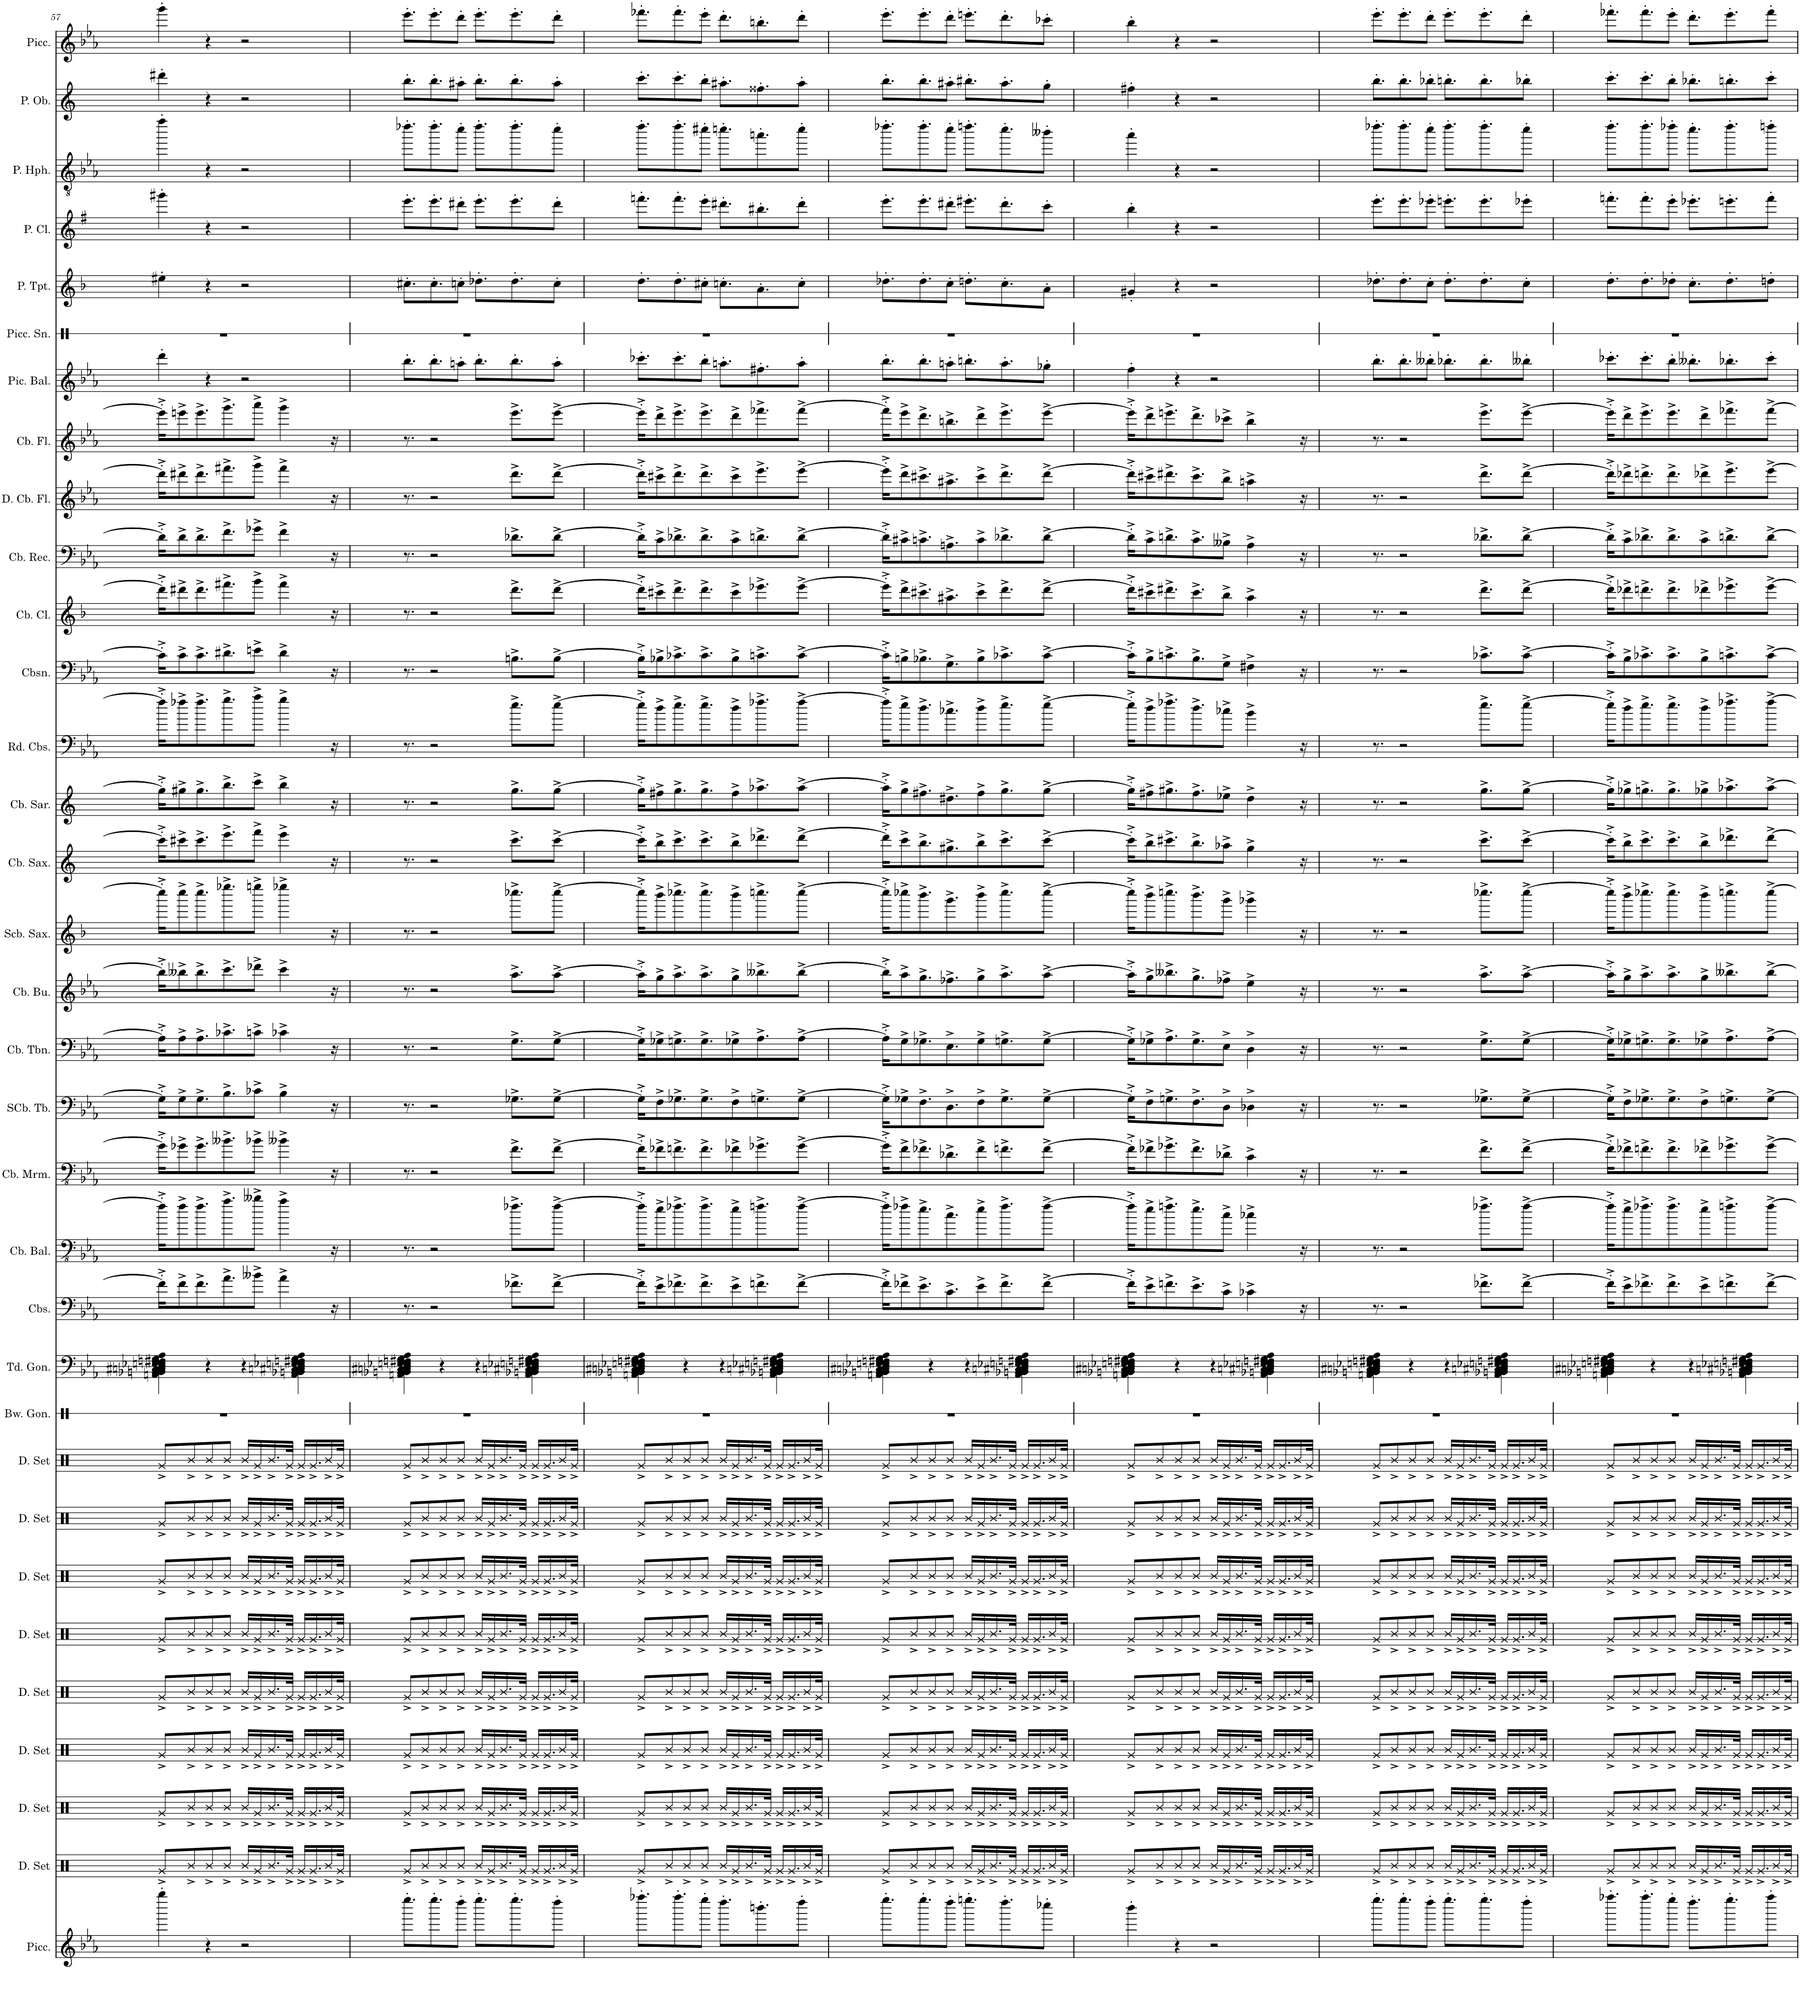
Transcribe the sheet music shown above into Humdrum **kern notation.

**kern	**kern	**kern	**kern	**kern	**kern	**kern	**kern	**kern	**kern	**kern	**kern	**kern	**kern	**kern	**kern	**kern	**kern	**kern	**kern	**kern	**kern	**kern	**kern	**kern	**kern	**kern	**kern	**kern	**kern	**kern	**kern	**kern
*part33	*part32	*part31	*part30	*part29	*part28	*part27	*part26	*part25	*part24	*part23	*part22	*part21	*part20	*part19	*part18	*part17	*part16	*part15	*part14	*part13	*part12	*part11	*part10	*part9	*part8	*part7	*part6	*part5	*part4	*part3	*part2	*part1
*staff33	*staff32	*staff31	*staff30	*staff29	*staff28	*staff27	*staff26	*staff25	*staff24	*staff23	*staff22	*staff21	*staff20	*staff19	*staff18	*staff17	*staff16	*staff15	*staff14	*staff13	*staff12	*staff11	*staff10	*staff9	*staff8	*staff7	*staff6	*staff5	*staff4	*staff3	*staff2	*staff1
*I"Piccolo	*I"Drumset	*I"Drumset	*I"Drumset	*I"Drumset	*I"Drumset	*I"Drumset	*I"Drumset	*I"Drumset	*I"Bowl Gongs	*I"Tuned Gongs	*I"Contrabasses	*I"Contrabass Balalaika	*I"Contrabass Marimba	*I"Sub-Contrabass Tuba	*I"Contrabass Trombone	*I"Contrabass Bugle	*I"Subcontrabass Saxophone	*I"Contrabass Saxophone	*I"Contrabass Sarrusophone	*I"Reed Contrabass	*I"Contrabassoon	*I"Contrabass Clarinet	*I"Contrabass Recorder	*I"Double Contrabass Flute	*I"Contrabass Flute	*I"Piccolo Balalaika	*I"Piccolo Snare	*I"Piccolo Trumpet	*I"Piccolo Clarinet	*I"Piccolo Heckelphone	*I"Piccolo Oboe	*I"Piccolo
*I'Picc.	*I'D. Set	*I'D. Set	*I'D. Set	*I'D. Set	*I'D. Set	*I'D. Set	*I'D. Set	*I'D. Set	*I'Bw. Gon.	*I'Td. Gon.	*I'Cbs.	*I'Cb. Bal.	*I'Cb. Mrm.	*I'SCb. Tb.	*I'Cb. Tbn.	*I'Cb. Bu.	*I'Scb. Sax.	*I'Cb. Sax.	*I'Cb. Sar.	*I'Rd. Cbs.	*I'Cbsn.	*I'Cb. Cl.	*I'Cb. Rec.	*I'D. Cb. Fl.	*I'Cb. Fl.	*I'Pic. Bal.	*I'Picc. Sn.	*I'P. Tpt.	*I'P. Cl.	*I'P. Hph.	*I'P. Ob.	*I'Picc.
!!LO:PB:g=z
*clefG2	*clefX	*clefX	*clefX	*clefX	*clefX	*clefX	*clefX	*clefX	*clefX	*clefF4	*clefF4	*clefFv4	*clefFv4	*clefF4	*clefF4	*clefG2	*clefG2	*clefG2	*clefG2	*clefF4	*clefF4	*clefG2	*clefF4	*clefG2	*clefG2	*clefG2	*clefX	*clefG2	*clefG2	*clefGv2	*clefG2	*clefG2
*Trd-7c-12	*	*	*	*	*	*	*	*	*	*	*Trd7c12	*	*	*	*	*Trd14c24	*Trd22c38	*Trd19c33	*Trd19c33	*Trd7c12	*Trd7c12	*Trd15c26	*	*Trd21c36	*Trd14c24	*	*	*Trd-6c-10	*Trd-5c-8	*	*Trd-2c-3	*Trd-7c-12
*k[b-e-a-]	*k[]	*k[]	*k[]	*k[]	*k[]	*k[]	*k[]	*k[]	*k[]	*k[b-e-a-]	*k[b-e-a-]	*k[b-e-a-]	*k[b-e-a-]	*k[b-e-a-]	*k[b-e-a-]	*k[b-e-a-]	*k[b-]	*k[]	*k[]	*k[b-e-a-]	*k[b-e-a-]	*k[b-]	*k[b-e-a-]	*k[b-e-a-]	*k[b-e-a-]	*k[b-e-a-]	*k[]	*k[b-]	*k[f#]	*k[b-e-a-]	*k[]	*k[b-e-a-]
*M4/4	*M4/4	*M4/4	*M4/4	*M4/4	*M4/4	*M4/4	*M4/4	*M4/4	*M4/4	*M4/4	*M4/4	*M4/4	*M4/4	*M4/4	*M4/4	*M4/4	*M4/4	*M4/4	*M4/4	*M4/4	*M4/4	*M4/4	*M4/4	*M4/4	*M4/4	*M4/4	*M4/4	*M4/4	*M4/4	*M4/4	*M4/4	*M4/4
=57	=57	=57	=57	=57	=57	=57	=57	=57	=57	=57	=57	=57	=57	=57	=57	=57	=57	=57	=57	=57	=57	=57	=57	=57	=57	=57	=57	=57	=57	=57	=57	=57
4gggg'\	8Rg^/L	8Rg^/L	8Rg^/L	8Rg^/L	8Rg^/L	8Rg^/L	8Rg^/L	8Rg^/L	1r	4AAn\ 4BB-X\ 4BBn\ 4Cn\ 4C#X\ 4D\ 4E-X\ 4En\ 4Fn\ 4F#X\ 4G\ 4A-\	16f'^\KL]	16f'^\KL]	16G-'^\KL]	16G'^\KL]	16A-'^\KL]	16bb--'^\KL]	16cccc'^\KL]	16ccc#'^\KL]	16gg#'^\KL]	16ff-'^\KL]	16c'^\KL]	16ddd#'^\KL]	16d'^\KL]	16ddd#'^\KL]	16eee'^\KL]	4ddd'\	1r	4ee#X'\	4ggg#X'\	4fff'\	4ddd#X'\	4ggg'\
.	.	.	.	.	.	.	.	.	.	.	8f^\	8f^\	8G-X^\	8G^\	8A-^\	8bb--X^\	8cccc^\	8ccc#X^\	8gg#X^\	8ff-X^\	8c^\	8ddd#X^\	8d^\	8ddd#X^\	8eeen^\	.	.	.	.	.	.	.
.	8R^/	8R^/	8R^/	8R^/	8R^/	8R^/	8R^/	8R^/	.	.	.	.	.	.	.	.	.	.	.	.	.	.	.	.	.	.	.	.	.	.	.	.
.	.	.	.	.	.	.	.	.	.	.	8.f^\	8.f^\	8.G-^\	8.G^\	8.A-^\	8.bb--^\	8.cccc^\	8.ccc#^\	8.gg#^\	8.ff-^\	8.c^\	8.ddd#^\	8.d^\	8.ddd#^\	8.eee^\	.	.	.	.	.	.	.
4r	8R^/	8R^/	8R^/	8R^/	8R^/	8R^/	8R^/	8R^/	.	4r	.	.	.	.	.	.	.	.	.	.	.	.	.	.	.	4r	.	4r	4r	4r	4r	4r
.	8R^/J	8R^/J	8R^/J	8R^/J	8R^/J	8R^/J	8R^/J	8R^/J	.	.	8.a-^\	8.a-^\	8.B--X^\	8.B-^\	8.c-X^\	8.ccc^\	8.eeee-X^\	8.eee^\	8.bb^\	8.gg^\	8.d#X^\	8.fff#X^\	8.f^\	8.fff#X^\	8.ggg^\	.	.	.	.	.	.	.
2r	16R^/LL	16R^/LL	16R^/LL	16R^/LL	16R^/LL	16R^/LL	16R^/LL	16R^/LL	.	4r	.	.	.	.	.	.	.	.	.	.	.	.	.	.	.	2r	.	2r	2r	2r	2r	2r
.	16Rg^/	16Rg^/	16Rg^/	16Rg^/	16Rg^/	16Rg^/	16Rg^/	16Rg^/	.	.	8b--X^\J	8b--X^\J	8B-X^\J	8c-X^\J	8cn^\J	8ddd-X^\J	8eeeen^\J	8fff^\J	8ccc^\J	8aa-^\J	8en^\J	8ggg^\J	8g-X^\J	8ggg^\J	8aaa-^\J	.	.	.	.	.	.	.
.	16.R^/	16.R^/	16.R^/	16.R^/	16.R^/	16.R^/	16.R^/	16.R^/	.	.	.	.	.	.	.	.	.	.	.	.	.	.	.	.	.	.	.	.	.	.	.	.
.	.	.	.	.	.	.	.	.	.	.	4a-^\	4a-^\	4B--X^\	4B-^\	4c-X^\	4ccc^\	4eeee-X^\	4eee^\	4bb^\	4gg^\	4d#^\	4fff#^\	4f^\	4fff#^\	4ggg^\	.	.	.	.	.	.	.
.	32Rg^/JJk	32Rg^/JJk	32Rg^/JJk	32Rg^/JJk	32Rg^/JJk	32Rg^/JJk	32Rg^/JJk	32Rg^/JJk	.	.	.	.	.	.	.	.	.	.	.	.	.	.	.	.	.	.	.	.	.	.	.	.
.	16Rg^/LL	16Rg^/LL	16Rg^/LL	16Rg^/LL	16Rg^/LL	16Rg^/LL	16Rg^/LL	16Rg^/LL	.	4AA\ 4BB-X\ 4BBn\ 4Cn\ 4C#X\ 4D\ 4E-X\ 4En\ 4Fn\ 4F#X\ 4G\ 4A-\	.	.	.	.	.	.	.	.	.	.	.	.	.	.	.	.	.	.	.	.	.	.
.	16.Rg^/	16.Rg^/	16.Rg^/	16.Rg^/	16.Rg^/	16.Rg^/	16.Rg^/	16.Rg^/	.	.	.	.	.	.	.	.	.	.	.	.	.	.	.	.	.	.	.	.	.	.	.	.
.	16R^/	16R^/	16R^/	16R^/	16R^/	16R^/	16R^/	16R^/	.	.	.	.	.	.	.	.	.	.	.	.	.	.	.	.	.	.	.	.	.	.	.	.
.	.	.	.	.	.	.	.	.	.	.	16r	16r	16r	16r	16r	16r	16r	16r	16r	16r	16r	16r	16r	16r	16r	.	.	.	.	.	.	.
.	32Rg^/JJk	32Rg^/JJk	32Rg^/JJk	32Rg^/JJk	32Rg^/JJk	32Rg^/JJk	32Rg^/JJk	32Rg^/JJk	.	.	.	.	.	.	.	.	.	.	.	.	.	.	.	.	.	.	.	.	.	.	.	.
=58	=58	=58	=58	=58	=58	=58	=58	=58	=58	=58	=58	=58	=58	=58	=58	=58	=58	=58	=58	=58	=58	=58	=58	=58	=58	=58	=58	=58	=58	=58	=58	=58
8.eeee-'\L	8Rg^/L	8Rg^/L	8Rg^/L	8Rg^/L	8Rg^/L	8Rg^/L	8Rg^/L	8Rg^/L	1r	4AAn\ 4BB-X\ 4BBn\ 4Cn\ 4C#X\ 4D\ 4E-X\ 4En\ 4Fn\ 4F#X\ 4G\ 4A-\	8.r	8.r	8.r	8.r	8.r	8.r	8.r	8.r	8.r	8.r	8.r	8.r	8.r	8.r	8.r	8.bb-'\L	1r	8.cc#X'\L	8.eee'\L	8.ddd-X'\L	8.bb'\L	8.eee-'\L
.	8R^/	8R^/	8R^/	8R^/	8R^/	8R^/	8R^/	8R^/	.	.	.	.	.	.	.	.	.	.	.	.	.	.	.	.	.	.	.	.	.	.	.	.
8.eeee-'\	.	.	.	.	.	.	.	.	.	.	2r	2r	2r	2r	2r	2r	2r	2r	2r	2r	2r	2r	2r	2r	2r	8.bb-'\	.	8.cc#'\	8.eee'\	8.ddd-'\	8.bb'\	8.eee-'\
.	8R^/	8R^/	8R^/	8R^/	8R^/	8R^/	8R^/	8R^/	.	4r	.	.	.	.	.	.	.	.	.	.	.	.	.	.	.	.	.	.	.	.	.	.
8dddd'\J	8R^/J	8R^/J	8R^/J	8R^/J	8R^/J	8R^/J	8R^/J	8R^/J	.	.	.	.	.	.	.	.	.	.	.	.	.	.	.	.	.	8aan'\J	.	8ccn'\J	8ddd#X'\J	8ccc'\J	8aa#X'\J	8ddd'\J
8.eeee-'\L	16R^/LL	16R^/LL	16R^/LL	16R^/LL	16R^/LL	16R^/LL	16R^/LL	16R^/LL	.	4r	.	.	.	.	.	.	.	.	.	.	.	.	.	.	.	8.bb-'\L	.	8.dd-X'\L	8.eee'\L	8.ddd-'\L	8.bb'\L	8.eee-'\L
.	16Rg^/	16Rg^/	16Rg^/	16Rg^/	16Rg^/	16Rg^/	16Rg^/	16Rg^/	.	.	.	.	.	.	.	.	.	.	.	.	.	.	.	.	.	.	.	.	.	.	.	.
.	16.R^/	16.R^/	16.R^/	16.R^/	16.R^/	16.R^/	16.R^/	16.R^/	.	.	.	.	.	.	.	.	.	.	.	.	.	.	.	.	.	.	.	.	.	.	.	.
8.eeee-'\	.	.	.	.	.	.	.	.	.	.	8.f-X^\L	8.f-X^\L	8.F^\L	8.G-X^\L	8.G^\L	8.aa-^\L	8.cccc-X^\L	8.ccc^\L	8.gg^\L	8.ee-^\L	8.Bn^\L	8.ddd^\L	8.d-X^\L	8.ddd^\L	8.eee-^\L	8.bb-'\	.	8.dd-'\	8.eee'\	8.ddd-'\	8.bb'\	8.eee-'\
.	32Rg^/JJk	32Rg^/JJk	32Rg^/JJk	32Rg^/JJk	32Rg^/JJk	32Rg^/JJk	32Rg^/JJk	32Rg^/JJk	.	.	.	.	.	.	.	.	.	.	.	.	.	.	.	.	.	.	.	.	.	.	.	.
.	16Rg^/LL	16Rg^/LL	16Rg^/LL	16Rg^/LL	16Rg^/LL	16Rg^/LL	16Rg^/LL	16Rg^/LL	.	4AA\ 4BB-X\ 4BBn\ 4Cn\ 4C#X\ 4D\ 4E-X\ 4En\ 4Fn\ 4F#X\ 4G\ 4A-\	.	.	.	.	.	.	.	.	.	.	.	.	.	.	.	.	.	.	.	.	.	.
.	16.Rg^/	16.Rg^/	16.Rg^/	16.Rg^/	16.Rg^/	16.Rg^/	16.Rg^/	16.Rg^/	.	.	.	.	.	.	.	.	.	.	.	.	.	.	.	.	.	.	.	.	.	.	.	.
8dddd'\J	.	.	.	.	.	.	.	.	.	.	[8f-^\J	[8f-^\J	[8F^\J	[8G-^\J	[8G^\J	[8aa-^\J	[8cccc-^\J	[8ccc^\J	[8gg^\J	[8ee-^\J	[8B^\J	[8ddd^\J	[8d-^\J	[8ddd^\J	[8eee-^\J	8aa'\J	.	8cc'\J	8ddd#'\J	8ccc'\J	8aa#'\J	8ddd'\J
.	16R^/	16R^/	16R^/	16R^/	16R^/	16R^/	16R^/	16R^/	.	.	.	.	.	.	.	.	.	.	.	.	.	.	.	.	.	.	.	.	.	.	.	.
.	32Rg^/JJk	32Rg^/JJk	32Rg^/JJk	32Rg^/JJk	32Rg^/JJk	32Rg^/JJk	32Rg^/JJk	32Rg^/JJk	.	.	.	.	.	.	.	.	.	.	.	.	.	.	.	.	.	.	.	.	.	.	.	.
=59	=59	=59	=59	=59	=59	=59	=59	=59	=59	=59	=59	=59	=59	=59	=59	=59	=59	=59	=59	=59	=59	=59	=59	=59	=59	=59	=59	=59	=59	=59	=59	=59
8.ffff-X'\L	8Rg^/L	8Rg^/L	8Rg^/L	8Rg^/L	8Rg^/L	8Rg^/L	8Rg^/L	8Rg^/L	1r	4AAn\ 4BB-X\ 4BBn\ 4Cn\ 4C#X\ 4D\ 4E-X\ 4En\ 4Fn\ 4F#X\ 4G\ 4A-\	16f-'^\KL]	16f-'^\KL]	16F'^\KL]	16G-'^\KL]	16G'^\KL]	16aa-'^\KL]	16cccc-'^\KL]	16ccc'^\KL]	16gg'^\KL]	16ee-'^\KL]	16B'^\KL]	16ddd'^\KL]	16d-'^\KL]	16ddd'^\KL]	16eee-'^\KL]	8.ccc-X'\L	1r	8.dd'\L	8.fffn'\L	8.ddd'\L	8.ccc'\L	8.fff-X'\L
.	.	.	.	.	.	.	.	.	.	.	8e-^\	8e-^\	8F-X^\	8F^\	8G-X^\	8gg^\	8bbb-^\	8bb^\	8ff#X^\	8dd^\	8B-X^\	8ccc#X^\	8c^\	8ccc#X^\	8ddd^\	.	.	.	.	.	.	.
.	8R^/	8R^/	8R^/	8R^/	8R^/	8R^/	8R^/	8R^/	.	.	.	.	.	.	.	.	.	.	.	.	.	.	.	.	.	.	.	.	.	.	.	.
8.ffff-'\	.	.	.	.	.	.	.	.	.	.	8.f-X^\	8.f-X^\	8.Fn^\	8.G-X^\	8.Gn^\	8.aa-^\	8.cccc-X^\	8.ccc^\	8.gg^\	8.ee-^\	8.c-X^\	8.ddd^\	8.d-X^\	8.ddd^\	8.eee-^\	8.ccc-'\	.	8.dd'\	8.fff'\	8.ddd'\	8.ccc'\	8.fff-'\
.	8R^/	8R^/	8R^/	8R^/	8R^/	8R^/	8R^/	8R^/	.	4r	.	.	.	.	.	.	.	.	.	.	.	.	.	.	.	.	.	.	.	.	.	.
8eeee-'\J	8R^/J	8R^/J	8R^/J	8R^/J	8R^/J	8R^/J	8R^/J	8R^/J	.	.	8.f-^\	8.f-^\	8.F^\	8.G-^\	8.G^\	8.aa-^\	8.cccc-^\	8.ccc^\	8.gg^\	8.ee-^\	8.c-^\	8.ddd^\	8.d-^\	8.ddd^\	8.eee-^\	8bb-'\J	.	8cc#X'\J	8eee'\J	8ccc#X'\J	8bb'\J	8eee-'\J
8.dddd'\L	16R^/LL	16R^/LL	16R^/LL	16R^/LL	16R^/LL	16R^/LL	16R^/LL	16R^/LL	.	4r	.	.	.	.	.	.	.	.	.	.	.	.	.	.	.	8.aan'\L	.	8.ccn'\L	8.ddd#X'\L	8.cccn'\L	8.aa#X'\L	8.ddd'\L
.	16Rg^/	16Rg^/	16Rg^/	16Rg^/	16Rg^/	16Rg^/	16Rg^/	16Rg^/	.	.	8e-^\	8e-^\	8F-X^\	8F^\	8G-X^\	8gg^\	8bbb-^\	8bb^\	8ff#^\	8dd^\	8B-^\	8ccc#^\	8c^\	8ccc#^\	8ddd^\	.	.	.	.	.	.	.
.	16.R^/	16.R^/	16.R^/	16.R^/	16.R^/	16.R^/	16.R^/	16.R^/	.	.	.	.	.	.	.	.	.	.	.	.	.	.	.	.	.	.	.	.	.	.	.	.
8.bbbn'\	.	.	.	.	.	.	.	.	.	.	8.fn^\	8.fn^\	8.G-X^\	8.Gn^\	8.A-^\	8.bb--X^\	8.ccccn^\	8.ddd-X^\	8.aa-X^\	8.ff-X^\	8.cn^\	8.eee-X^\	8.dn^\	8.eee-^\	8.fff-X^\	8.ff#X'\	.	8.a'\	8.bb#X'\	8.aan'\	8.ff##X'\	8.bbn'\
.	32Rg^/JJk	32Rg^/JJk	32Rg^/JJk	32Rg^/JJk	32Rg^/JJk	32Rg^/JJk	32Rg^/JJk	32Rg^/JJk	.	.	.	.	.	.	.	.	.	.	.	.	.	.	.	.	.	.	.	.	.	.	.	.
.	16Rg^/LL	16Rg^/LL	16Rg^/LL	16Rg^/LL	16Rg^/LL	16Rg^/LL	16Rg^/LL	16Rg^/LL	.	4AA\ 4BB-X\ 4BBn\ 4Cn\ 4C#X\ 4D\ 4E-X\ 4En\ 4Fn\ 4F#X\ 4G\ 4A-\	.	.	.	.	.	.	.	.	.	.	.	.	.	.	.	.	.	.	.	.	.	.
.	16.Rg^/	16.Rg^/	16.Rg^/	16.Rg^/	16.Rg^/	16.Rg^/	16.Rg^/	16.Rg^/	.	.	.	.	.	.	.	.	.	.	.	.	.	.	.	.	.	.	.	.	.	.	.	.
8dddd'\J	.	.	.	.	.	.	.	.	.	.	[8f^\J	[8f^\J	[8G-^\J	[8G^\J	[8A-^\J	[8bb--^\J	[8cccc^\J	[8ddd-^\J	[8aa-^\J	[8ff-^\J	[8c^\J	[8eee-^\J	[8d^\J	[8eee-^\J	[8fff-^\J	8aa'\J	.	8cc'\J	8ddd#'\J	8ccc'\J	8aa#'\J	8ddd'\J
.	16R^/	16R^/	16R^/	16R^/	16R^/	16R^/	16R^/	16R^/	.	.	.	.	.	.	.	.	.	.	.	.	.	.	.	.	.	.	.	.	.	.	.	.
.	32Rg^/JJk	32Rg^/JJk	32Rg^/JJk	32Rg^/JJk	32Rg^/JJk	32Rg^/JJk	32Rg^/JJk	32Rg^/JJk	.	.	.	.	.	.	.	.	.	.	.	.	.	.	.	.	.	.	.	.	.	.	.	.
=60	=60	=60	=60	=60	=60	=60	=60	=60	=60	=60	=60	=60	=60	=60	=60	=60	=60	=60	=60	=60	=60	=60	=60	=60	=60	=60	=60	=60	=60	=60	=60	=60
8.eeee-'\L	8Rg^/L	8Rg^/L	8Rg^/L	8Rg^/L	8Rg^/L	8Rg^/L	8Rg^/L	8Rg^/L	1r	4AAn\ 4BB-X\ 4BBn\ 4Cn\ 4C#X\ 4D\ 4E-X\ 4En\ 4Fn\ 4F#X\ 4G\ 4A-\	16f'^\KL]	16f'^\KL]	16G-'^\KL]	16G'^\KL]	16A-'^\KL]	16bb--'^\KL]	16cccc'^\KL]	16ddd-'^\KL]	16aa-'^\KL]	16ff-'^\KL]	16c'^\KL]	16eee-'^\KL]	16d'^\KL]	16eee-'^\KL]	16fff-'^\KL]	8.bb-'\L	1r	8.dd-X'\L	8.eee'\L	8.ddd-X'\L	8.bb'\L	8.eee-'\L
.	.	.	.	.	.	.	.	.	.	.	8f-X^\	8f-X^\	8F^\	8G-X^\	8G^\	8aa-^\	8cccc-X^\	8ccc^\	8gg^\	8ee-^\	8Bn^\	8ddd^\	8c#X^\	8ddd^\	8eee-^\	.	.	.	.	.	.	.
.	8R^/	8R^/	8R^/	8R^/	8R^/	8R^/	8R^/	8R^/	.	.	.	.	.	.	.	.	.	.	.	.	.	.	.	.	.	.	.	.	.	.	.	.
8.eeee-'\	.	.	.	.	.	.	.	.	.	.	8.e-^\	8.e-^\	8.F-X^\	8.F^\	8.G-X^\	8.gg^\	8.bbb-^\	8.bb^\	8.ff#X^\	8.dd^\	8.B-X^\	8.ccc#X^\	8.cn^\	8.ccc#X^\	8.ddd^\	8.bb-'\	.	8.dd-'\	8.eee'\	8.ddd-'\	8.bb'\	8.eee-'\
.	8R^/	8R^/	8R^/	8R^/	8R^/	8R^/	8R^/	8R^/	.	4r	.	.	.	.	.	.	.	.	.	.	.	.	.	.	.	.	.	.	.	.	.	.
8dddd'\J	8R^/J	8R^/J	8R^/J	8R^/J	8R^/J	8R^/J	8R^/J	8R^/J	.	.	8.c^\	8.c^\	8.D-X^\	8.D^\	8.E-^\	8.ff-X^\	8.ggg^\	8.gg#X^\	8.dd#X^\	8.cc-X^\	8.G^\	8.aa#X^\	8.An^\	8.aa#X^\	8.bbn^\	8aan'\J	.	8cc'\J	8ddd#X'\J	8ccc'\J	8aa#X'\J	8ddd'\J
8.eeeen'\L	16R^/LL	16R^/LL	16R^/LL	16R^/LL	16R^/LL	16R^/LL	16R^/LL	16R^/LL	.	4r	.	.	.	.	.	.	.	.	.	.	.	.	.	.	.	8.bbn'\L	.	8.ddn'\L	8.eee#X'\L	8.dddn'\L	8.bb#X'\L	8.eeen'\L
.	16Rg^/	16Rg^/	16Rg^/	16Rg^/	16Rg^/	16Rg^/	16Rg^/	16Rg^/	.	.	8e-^\	8e-^\	8F-^\	8F^\	8G-^\	8gg^\	8bbb-^\	8bb^\	8ff#^\	8dd^\	8B-^\	8ccc#^\	8c^\	8ccc#^\	8ddd^\	.	.	.	.	.	.	.
.	16.R^/	16.R^/	16.R^/	16.R^/	16.R^/	16.R^/	16.R^/	16.R^/	.	.	.	.	.	.	.	.	.	.	.	.	.	.	.	.	.	.	.	.	.	.	.	.
8.dddd'\	.	.	.	.	.	.	.	.	.	.	8.f-^\	8.f-^\	8.Fn^\	8.G-^\	8.Gn^\	8.aa-^\	8.cccc-^\	8.ccc^\	8.gg^\	8.ee-^\	8.c-X^\	8.ddd^\	8.d-X^\	8.ddd^\	8.eee-^\	8.aa'\	.	8.cc'\	8.ddd#'\	8.ccc'\	8.aa#'\	8.ddd'\
.	32Rg^/JJk	32Rg^/JJk	32Rg^/JJk	32Rg^/JJk	32Rg^/JJk	32Rg^/JJk	32Rg^/JJk	32Rg^/JJk	.	.	.	.	.	.	.	.	.	.	.	.	.	.	.	.	.	.	.	.	.	.	.	.
.	16Rg^/LL	16Rg^/LL	16Rg^/LL	16Rg^/LL	16Rg^/LL	16Rg^/LL	16Rg^/LL	16Rg^/LL	.	4AA\ 4BB-X\ 4BBn\ 4Cn\ 4C#X\ 4D\ 4E-X\ 4En\ 4Fn\ 4F#X\ 4G\ 4A-\	.	.	.	.	.	.	.	.	.	.	.	.	.	.	.	.	.	.	.	.	.	.
.	16.Rg^/	16.Rg^/	16.Rg^/	16.Rg^/	16.Rg^/	16.Rg^/	16.Rg^/	16.Rg^/	.	.	.	.	.	.	.	.	.	.	.	.	.	.	.	.	.	.	.	.	.	.	.	.
8cccc-X'\J	.	.	.	.	.	.	.	.	.	.	[8f-^\J	[8f-^\J	[8F^\J	[8G-^\J	[8G^\J	[8aa-^\J	[8cccc-^\J	[8ccc^\J	[8gg^\J	[8ee-^\J	[8c-^\J	[8ddd^\J	[8d-^\J	[8ddd^\J	[8eee-^\J	8gg-X'\J	.	8a'\J	8ccc'\J	8bb--X'\J	8gg'\J	8ccc-X'\J
.	16R^/	16R^/	16R^/	16R^/	16R^/	16R^/	16R^/	16R^/	.	.	.	.	.	.	.	.	.	.	.	.	.	.	.	.	.	.	.	.	.	.	.	.
.	32Rg^/JJk	32Rg^/JJk	32Rg^/JJk	32Rg^/JJk	32Rg^/JJk	32Rg^/JJk	32Rg^/JJk	32Rg^/JJk	.	.	.	.	.	.	.	.	.	.	.	.	.	.	.	.	.	.	.	.	.	.	.	.
=61	=61	=61	=61	=61	=61	=61	=61	=61	=61	=61	=61	=61	=61	=61	=61	=61	=61	=61	=61	=61	=61	=61	=61	=61	=61	=61	=61	=61	=61	=61	=61	=61
4bbb-'\	8Rg^/L	8Rg^/L	8Rg^/L	8Rg^/L	8Rg^/L	8Rg^/L	8Rg^/L	8Rg^/L	1r	4AAn\ 4BB-X\ 4BBn\ 4Cn\ 4C#X\ 4D\ 4E-X\ 4En\ 4Fn\ 4F#X\ 4G\ 4A-\	16f-'^\KL]	16f-'^\KL]	16F'^\KL]	16G-'^\KL]	16G'^\KL]	16aa-'^\KL]	16cccc-'^\KL]	16ccc'^\KL]	16gg'^\KL]	16ee-'^\KL]	16c-'^\KL]	16ddd'^\KL]	16d-'^\KL]	16ddd'^\KL]	16eee-'^\KL]	4ff'\	1r	4g#X'/	4bb'\	4aa-'\	4ff#X'\	4bb-'\
.	.	.	.	.	.	.	.	.	.	.	8e-^\	8e-^\	8F-X^\	8F^\	8G-X^\	8gg^\	8bbb-^\	8bb^\	8ff#X^\	8dd^\	8B-^\	8ccc#X^\	8c^\	8ccc#X^\	8ddd^\	.	.	.	.	.	.	.
.	8R^/	8R^/	8R^/	8R^/	8R^/	8R^/	8R^/	8R^/	.	.	.	.	.	.	.	.	.	.	.	.	.	.	.	.	.	.	.	.	.	.	.	.
.	.	.	.	.	.	.	.	.	.	.	8.fn^\	8.fn^\	8.G-X^\	8.Gn^\	8.A-^\	8.bb--X^\	8.ccccn^\	8.ccc#X^\	8.gg#X^\	8.ff-X^\	8.cn^\	8.ddd#X^\	8.dn^\	8.ddd#X^\	8.eeen^\	.	.	.	.	.	.	.
4r	8R^/	8R^/	8R^/	8R^/	8R^/	8R^/	8R^/	8R^/	.	4r	.	.	.	.	.	.	.	.	.	.	.	.	.	.	.	4r	.	4r	4r	4r	4r	4r
.	8R^/J	8R^/J	8R^/J	8R^/J	8R^/J	8R^/J	8R^/J	8R^/J	.	.	8.e-^\	8.e-^\	8.F-^\	8.F^\	8.G-^\	8.gg^\	8.bbb-^\	8.bb^\	8.ff#^\	8.dd^\	8.B-^\	8.ccc#^\	8.c^\	8.ccc#^\	8.ddd^\	.	.	.	.	.	.	.
2r	16R^/LL	16R^/LL	16R^/LL	16R^/LL	16R^/LL	16R^/LL	16R^/LL	16R^/LL	.	4r	.	.	.	.	.	.	.	.	.	.	.	.	.	.	.	2r	.	2r	2r	2r	2r	2r
.	16Rg^/	16Rg^/	16Rg^/	16Rg^/	16Rg^/	16Rg^/	16Rg^/	16Rg^/	.	.	8c^\J	8c^\J	8D-X^\J	8D^\J	8E-^\J	8ff-X^\J	8ggg^\J	8aa-X^\J	8ee-X^\J	8cc-X^\J	8G^\J	8bb-^\J	8B--X^\J	8bb-^\J	8ccc-X^\J	.	.	.	.	.	.	.
.	16.R^/	16.R^/	16.R^/	16.R^/	16.R^/	16.R^/	16.R^/	16.R^/	.	.	.	.	.	.	.	.	.	.	.	.	.	.	.	.	.	.	.	.	.	.	.	.
.	.	.	.	.	.	.	.	.	.	.	4c-X^\	4c-X^\	4C^\	4D-X^\	4D^\	4ee-^\	4ggg-X^\	4gg^\	4dd^\	4b-^\	4F#X^\	4aa^\	4A-^\	4aan^\	4bb-^\	.	.	.	.	.	.	.
.	32Rg^/JJk	32Rg^/JJk	32Rg^/JJk	32Rg^/JJk	32Rg^/JJk	32Rg^/JJk	32Rg^/JJk	32Rg^/JJk	.	.	.	.	.	.	.	.	.	.	.	.	.	.	.	.	.	.	.	.	.	.	.	.
.	16Rg^/LL	16Rg^/LL	16Rg^/LL	16Rg^/LL	16Rg^/LL	16Rg^/LL	16Rg^/LL	16Rg^/LL	.	4AA\ 4BB-X\ 4BBn\ 4Cn\ 4C#X\ 4D\ 4E-X\ 4En\ 4Fn\ 4F#X\ 4G\ 4A-\	.	.	.	.	.	.	.	.	.	.	.	.	.	.	.	.	.	.	.	.	.	.
.	16.Rg^/	16.Rg^/	16.Rg^/	16.Rg^/	16.Rg^/	16.Rg^/	16.Rg^/	16.Rg^/	.	.	.	.	.	.	.	.	.	.	.	.	.	.	.	.	.	.	.	.	.	.	.	.
.	16R^/	16R^/	16R^/	16R^/	16R^/	16R^/	16R^/	16R^/	.	.	.	.	.	.	.	.	.	.	.	.	.	.	.	.	.	.	.	.	.	.	.	.
.	.	.	.	.	.	.	.	.	.	.	16r	16r	16r	16r	16r	16r	16r	16r	16r	16r	16r	16r	16r	16r	16r	.	.	.	.	.	.	.
.	32Rg^/JJk	32Rg^/JJk	32Rg^/JJk	32Rg^/JJk	32Rg^/JJk	32Rg^/JJk	32Rg^/JJk	32Rg^/JJk	.	.	.	.	.	.	.	.	.	.	.	.	.	.	.	.	.	.	.	.	.	.	.	.
=62	=62	=62	=62	=62	=62	=62	=62	=62	=62	=62	=62	=62	=62	=62	=62	=62	=62	=62	=62	=62	=62	=62	=62	=62	=62	=62	=62	=62	=62	=62	=62	=62
8.eeee-'\L	8Rg^/L	8Rg^/L	8Rg^/L	8Rg^/L	8Rg^/L	8Rg^/L	8Rg^/L	8Rg^/L	1r	4AAn\ 4BB-X\ 4BBn\ 4Cn\ 4C#X\ 4D\ 4E-X\ 4En\ 4Fn\ 4F#X\ 4G\ 4A-\	8.r	8.r	8.r	8.r	8.r	8.r	8.r	8.r	8.r	8.r	8.r	8.r	8.r	8.r	8.r	8.bb-'\L	1r	8.dd-X'\L	8.eee'\L	8.ddd-X'\L	8.bb'\L	8.eee-'\L
.	8R^/	8R^/	8R^/	8R^/	8R^/	8R^/	8R^/	8R^/	.	.	.	.	.	.	.	.	.	.	.	.	.	.	.	.	.	.	.	.	.	.	.	.
8.eeee-'\	.	.	.	.	.	.	.	.	.	.	2r	2r	2r	2r	2r	2r	2r	2r	2r	2r	2r	2r	2r	2r	2r	8.bb-'\	.	8.dd-'\	8.eee'\	8.ddd-'\	8.bb'\	8.eee-'\
.	8R^/	8R^/	8R^/	8R^/	8R^/	8R^/	8R^/	8R^/	.	4r	.	.	.	.	.	.	.	.	.	.	.	.	.	.	.	.	.	.	.	.	.	.
8dddd'\J	8R^/J	8R^/J	8R^/J	8R^/J	8R^/J	8R^/J	8R^/J	8R^/J	.	.	.	.	.	.	.	.	.	.	.	.	.	.	.	.	.	8bb--X'\J	.	8cc'\J	8eee-X'\J	8ccc'\J	8bb-X'\J	8ddd'\J
8.eeee-'\L	16R^/LL	16R^/LL	16R^/LL	16R^/LL	16R^/LL	16R^/LL	16R^/LL	16R^/LL	.	4r	.	.	.	.	.	.	.	.	.	.	.	.	.	.	.	8.bb-X'\L	.	8.dd-'\L	8.eeen'\L	8.ddd-'\L	8.bbn'\L	8.eee-'\L
.	16Rg^/	16Rg^/	16Rg^/	16Rg^/	16Rg^/	16Rg^/	16Rg^/	16Rg^/	.	.	.	.	.	.	.	.	.	.	.	.	.	.	.	.	.	.	.	.	.	.	.	.
.	16.R^/	16.R^/	16.R^/	16.R^/	16.R^/	16.R^/	16.R^/	16.R^/	.	.	.	.	.	.	.	.	.	.	.	.	.	.	.	.	.	.	.	.	.	.	.	.
8.eeee-'\	.	.	.	.	.	.	.	.	.	.	8.f-X^\L	8.f-X^\L	8.F^\L	8.G-X^\L	8.G^\L	8.aa-^\L	8.cccc-X^\L	8.ccc^\L	8.gg^\L	8.ee-^\L	8.c-X^\L	8.ddd^\L	8.d-X^\L	8.ddd^\L	8.eee-^\L	8.bb-'\	.	8.dd-'\	8.eee'\	8.ddd-'\	8.bb'\	8.eee-'\
.	32Rg^/JJk	32Rg^/JJk	32Rg^/JJk	32Rg^/JJk	32Rg^/JJk	32Rg^/JJk	32Rg^/JJk	32Rg^/JJk	.	.	.	.	.	.	.	.	.	.	.	.	.	.	.	.	.	.	.	.	.	.	.	.
.	16Rg^/LL	16Rg^/LL	16Rg^/LL	16Rg^/LL	16Rg^/LL	16Rg^/LL	16Rg^/LL	16Rg^/LL	.	4AA\ 4BB-X\ 4BBn\ 4Cn\ 4C#X\ 4D\ 4E-X\ 4En\ 4Fn\ 4F#X\ 4G\ 4A-\	.	.	.	.	.	.	.	.	.	.	.	.	.	.	.	.	.	.	.	.	.	.
.	16.Rg^/	16.Rg^/	16.Rg^/	16.Rg^/	16.Rg^/	16.Rg^/	16.Rg^/	16.Rg^/	.	.	.	.	.	.	.	.	.	.	.	.	.	.	.	.	.	.	.	.	.	.	.	.
8dddd'\J	.	.	.	.	.	.	.	.	.	.	[8f-^\J	[8f-^\J	[8F^\J	[8G-^\J	[8G^\J	[8aa-^\J	[8cccc-^\J	[8ccc^\J	[8gg^\J	[8ee-^\J	[8c-^\J	[8ddd^\J	[8d-^\J	[8ddd^\J	[8eee-^\J	8bb--X'\J	.	8cc'\J	8eee-X'\J	8ccc'\J	8bb-X'\J	8ddd'\J
.	16R^/	16R^/	16R^/	16R^/	16R^/	16R^/	16R^/	16R^/	.	.	.	.	.	.	.	.	.	.	.	.	.	.	.	.	.	.	.	.	.	.	.	.
.	32Rg^/JJk	32Rg^/JJk	32Rg^/JJk	32Rg^/JJk	32Rg^/JJk	32Rg^/JJk	32Rg^/JJk	32Rg^/JJk	.	.	.	.	.	.	.	.	.	.	.	.	.	.	.	.	.	.	.	.	.	.	.	.
=63	=63	=63	=63	=63	=63	=63	=63	=63	=63	=63	=63	=63	=63	=63	=63	=63	=63	=63	=63	=63	=63	=63	=63	=63	=63	=63	=63	=63	=63	=63	=63	=63
8.ffff-X'\L	8Rg^/L	8Rg^/L	8Rg^/L	8Rg^/L	8Rg^/L	8Rg^/L	8Rg^/L	8Rg^/L	1r	4AAn\ 4BB-X\ 4BBn\ 4Cn\ 4C#X\ 4D\ 4E-X\ 4En\ 4Fn\ 4F#X\ 4G\ 4A-\	16f-'^\KL]	16f-'^\KL]	16F'^\KL]	16G-'^\KL]	16G'^\KL]	16aa-'^\KL]	16cccc-'^\KL]	16ccc'^\KL]	16gg'^\KL]	16ee-'^\KL]	16c-'^\KL]	16ddd'^\KL]	16d-'^\KL]	16ddd'^\KL]	16eee-'^\KL]	8.ccc-X'\L	1r	8.dd'\L	8.fffn'\L	8.ddd'\L	8.ccc'\L	8.fff-X'\L
.	.	.	.	.	.	.	.	.	.	.	8e-^\	8e-^\	8F-X^\	8F^\	8G-X^\	8gg^\	8bbb-^\	8bb^\	8gg-X^\	8dd^\	8B-^\	8ddd-X^\	8c^\	8ddd-X^\	8ddd^\	.	.	.	.	.	.	.
.	8R^/	8R^/	8R^/	8R^/	8R^/	8R^/	8R^/	8R^/	.	.	.	.	.	.	.	.	.	.	.	.	.	.	.	.	.	.	.	.	.	.	.	.
8.ffff-'\	.	.	.	.	.	.	.	.	.	.	8.f-X^\	8.f-X^\	8.Fn^\	8.G-X^\	8.Gn^\	8.aa-^\	8.cccc-X^\	8.ccc^\	8.ggn^\	8.ee-^\	8.c-X^\	8.dddn^\	8.d-X^\	8.dddn^\	8.eee-^\	8.ccc-'\	.	8.dd'\	8.fff'\	8.ddd'\	8.ccc'\	8.fff-'\
.	8R^/	8R^/	8R^/	8R^/	8R^/	8R^/	8R^/	8R^/	.	4r	.	.	.	.	.	.	.	.	.	.	.	.	.	.	.	.	.	.	.	.	.	.
8eeee-'\J	8R^/J	8R^/J	8R^/J	8R^/J	8R^/J	8R^/J	8R^/J	8R^/J	.	.	8.f-^\	8.f-^\	8.F^\	8.G-^\	8.G^\	8.aa-^\	8.cccc-^\	8.ccc^\	8.gg^\	8.ee-^\	8.c-^\	8.ddd^\	8.d-^\	8.ddd^\	8.eee-^\	8bb-'\J	.	8dd-X'\J	8eee'\J	8ddd-X'\J	8bb'\J	8eee-'\J
8.dddd'\L	16R^/LL	16R^/LL	16R^/LL	16R^/LL	16R^/LL	16R^/LL	16R^/LL	16R^/LL	.	4r	.	.	.	.	.	.	.	.	.	.	.	.	.	.	.	8.bb--X'\L	.	8.cc'\L	8.eee-X'\L	8.ccc'\L	8.bb-X'\L	8.ddd'\L
.	16Rg^/	16Rg^/	16Rg^/	16Rg^/	16Rg^/	16Rg^/	16Rg^/	16Rg^/	.	.	8e-^\	8e-^\	8F-X^\	8F^\	8G-X^\	8gg^\	8bbb-^\	8bb^\	8gg-X^\	8dd^\	8B-^\	8ddd-X^\	8c^\	8ddd-X^\	8ddd^\	.	.	.	.	.	.	.
.	16.R^/	16.R^/	16.R^/	16.R^/	16.R^/	16.R^/	16.R^/	16.R^/	.	.	.	.	.	.	.	.	.	.	.	.	.	.	.	.	.	.	.	.	.	.	.	.
8.eeee-'\	.	.	.	.	.	.	.	.	.	.	8.fn^\	8.fn^\	8.G-X^\	8.Gn^\	8.A-^\	8.bb--X^\	8.ccccn^\	8.ddd-X^\	8.aa-X^\	8.ff-X^\	8.cn^\	8.eee-X^\	8.dn^\	8.eee-^\	8.fff-X^\	8.bb-X'\	.	8.dd-'\	8.eeen'\	8.ddd-'\	8.bbn'\	8.eee-'\
.	32Rg^/JJk	32Rg^/JJk	32Rg^/JJk	32Rg^/JJk	32Rg^/JJk	32Rg^/JJk	32Rg^/JJk	32Rg^/JJk	.	.	.	.	.	.	.	.	.	.	.	.	.	.	.	.	.	.	.	.	.	.	.	.
.	16Rg^/LL	16Rg^/LL	16Rg^/LL	16Rg^/LL	16Rg^/LL	16Rg^/LL	16Rg^/LL	16Rg^/LL	.	4AA\ 4BB-X\ 4BBn\ 4Cn\ 4C#X\ 4D\ 4E-X\ 4En\ 4Fn\ 4F#X\ 4G\ 4A-\	.	.	.	.	.	.	.	.	.	.	.	.	.	.	.	.	.	.	.	.	.	.
.	16.Rg^/	16.Rg^/	16.Rg^/	16.Rg^/	16.Rg^/	16.Rg^/	16.Rg^/	16.Rg^/	.	.	.	.	.	.	.	.	.	.	.	.	.	.	.	.	.	.	.	.	.	.	.	.
8ffff-'\J	.	.	.	.	.	.	.	.	.	.	[8f^\J	[8f^\J	[8G-^\J	[8G^\J	[8A-^\J	[8bb--^\J	[8cccc^\J	[8ddd-^\J	[8aa-^\J	[8ff-^\J	[8c^\J	[8eee-^\J	[8d^\J	[8eee-^\J	[8fff-^\J	8ccc-'\J	.	8ddn'\J	8fff'\J	8dddn'\J	8ccc'\J	8fff-'\J
.	16R^/	16R^/	16R^/	16R^/	16R^/	16R^/	16R^/	16R^/	.	.	.	.	.	.	.	.	.	.	.	.	.	.	.	.	.	.	.	.	.	.	.	.
.	32Rg^/JJk	32Rg^/JJk	32Rg^/JJk	32Rg^/JJk	32Rg^/JJk	32Rg^/JJk	32Rg^/JJk	32Rg^/JJk	.	.	.	.	.	.	.	.	.	.	.	.	.	.	.	.	.	.	.	.	.	.	.	.
=	=	=	=	=	=	=	=	=	=	=	=	=	=	=	=	=	=	=	=	=	=	=	=	=	=	=	=	=	=	=	=	=
*-	*-	*-	*-	*-	*-	*-	*-	*-	*-	*-	*-	*-	*-	*-	*-	*-	*-	*-	*-	*-	*-	*-	*-	*-	*-	*-	*-	*-	*-	*-	*-	*-
